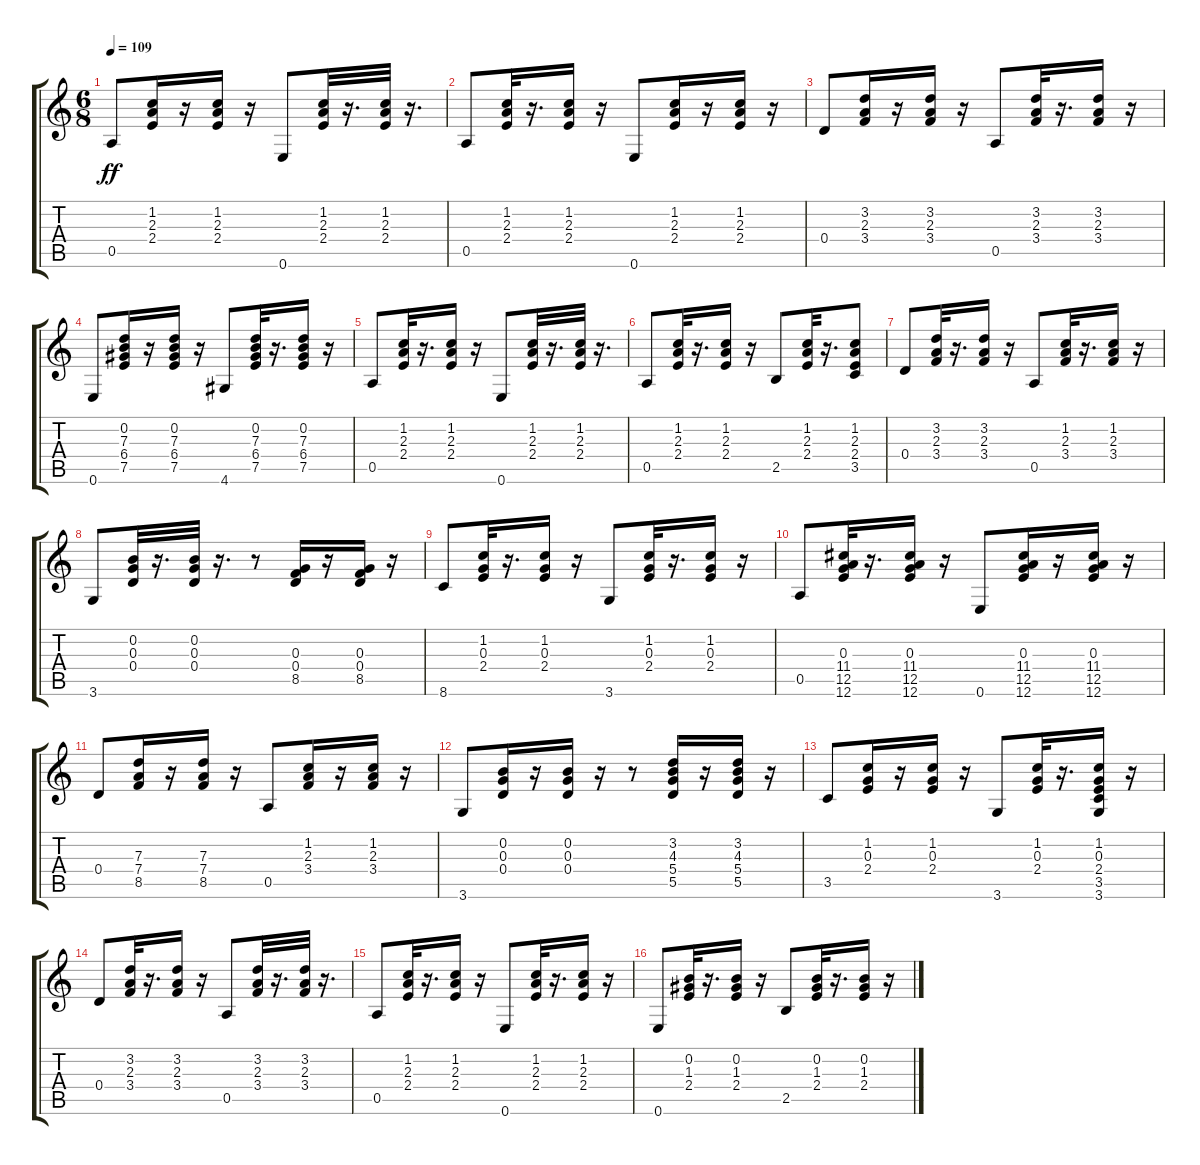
\track "" {instrument acousticguitarnylon}
\staff {score tabs}
\tuning (E4 B3 G3 D3 A2 E2) {hide}
\ts (6 8)
\tempo 109
\clef g2
\ks c
0.5.8{dy ff} (1.2 2.3 2.4).16 r.16 (1.2 2.3 2.4).16 r.16 0.6.8 (1.2 2.3 2.4).32 r.16{d} (1.2 2.3 2.4).32 r.16{d} |
0.5.8 (1.2 2.3 2.4).32 r.16{d} (1.2 2.3 2.4).16 r.16 0.6.8 (1.2 2.3 2.4).16 r.16 (1.2 2.3 2.4).16 r.16 |
0.4.8 (3.2 2.3 3.4).16 r.16 (3.2 2.3 3.4).16 r.16 0.5.8 (3.2 2.3 3.4).32 r.16{d} (3.2 2.3 3.4).16 r.16 |
0.6.8 (0.2 7.3 6.4 7.5).16 r.16 (0.2 7.3 6.4 7.5).16 r.16 4.6.8 (0.2 7.3 6.4 7.5).32 r.16{d} (0.2 7.3 6.4 7.5).16 r.16 |
0.5.8 (1.2 2.3 2.4).32 r.16{d} (1.2 2.3 2.4).16 r.16 0.6.8 (1.2 2.3 2.4).32 r.16{d} (1.2 2.3 2.4).32 r.16{d} |
0.5.8 (1.2 2.3 2.4).32 r.16{d} (1.2 2.3 2.4).16 r.16 2.5.8 (1.2 2.3 2.4).32 r.16{d} (1.2 2.3 2.4 3.5).8 |
0.4.8 (3.2 2.3 3.4).32 r.16{d} (3.2 2.3 3.4).16 r.16 0.5.8 (1.2 2.3 3.4).32 r.16{d} (1.2 2.3 3.4).16 r.16 |
3.6.8 (0.2 0.3 0.4).32 r.16{d} (0.2 0.3 0.4).32 r.16{d} r.8 (0.3 0.4 8.5).16 r.16 (0.3 0.4 8.5).16 r.16 |
8.6.8 (1.2 0.3 2.4).32 r.16{d} (1.2 0.3 2.4).16 r.16 3.6.8 (1.2 0.3 2.4).32 r.16{d} (1.2 0.3 2.4).16 r.16 |
0.5.8 (0.3 11.4 12.5 12.6).32 r.16{d} (0.3 11.4 12.5 12.6).16 r.16 0.6.8 (0.3 11.4 12.5 12.6).16 r.16 (0.3 11.4 12.5 12.6).16 r.16 |
0.4.8 (7.3 7.4 8.5).16 r.16 (7.3 7.4 8.5).16 r.16 0.5.8 (1.2 2.3 3.4).16 r.16 (1.2 2.3 3.4).16 r.16 |
3.6.8 (0.2 0.3 0.4).16 r.16 (0.2 0.3 0.4).16 r.16 r.8 (3.2 4.3 5.4 5.5).16 r.16 (3.2 4.3 5.4 5.5).16 r.16 |
3.5.8 (1.2 0.3 2.4).16 r.16 (1.2 0.3 2.4).16 r.16 3.6.8 (1.2 0.3 2.4).32 r.16{d} (1.2 0.3 2.4 3.5 3.6).16 r.16 |
0.4.8 (3.2 2.3 3.4).32 r.16{d} (3.2 2.3 3.4).16 r.16 0.5.8 (3.2 2.3 3.4).32 r.16{d} (3.2 2.3 3.4).32 r.16{d} |
0.5.8 (1.2 2.3 2.4).32 r.16{d} (1.2 2.3 2.4).16 r.16 0.6.8 (1.2 2.3 2.4).32 r.16{d} (1.2 2.3 2.4).16 r.16 |
0.6.8 (0.2 1.3 2.4).32 r.16{d} (0.2 1.3 2.4).16 r.16 2.5.8 (0.2 1.3 2.4).32 r.16{d} (0.2 1.3 2.4).16 r.16
